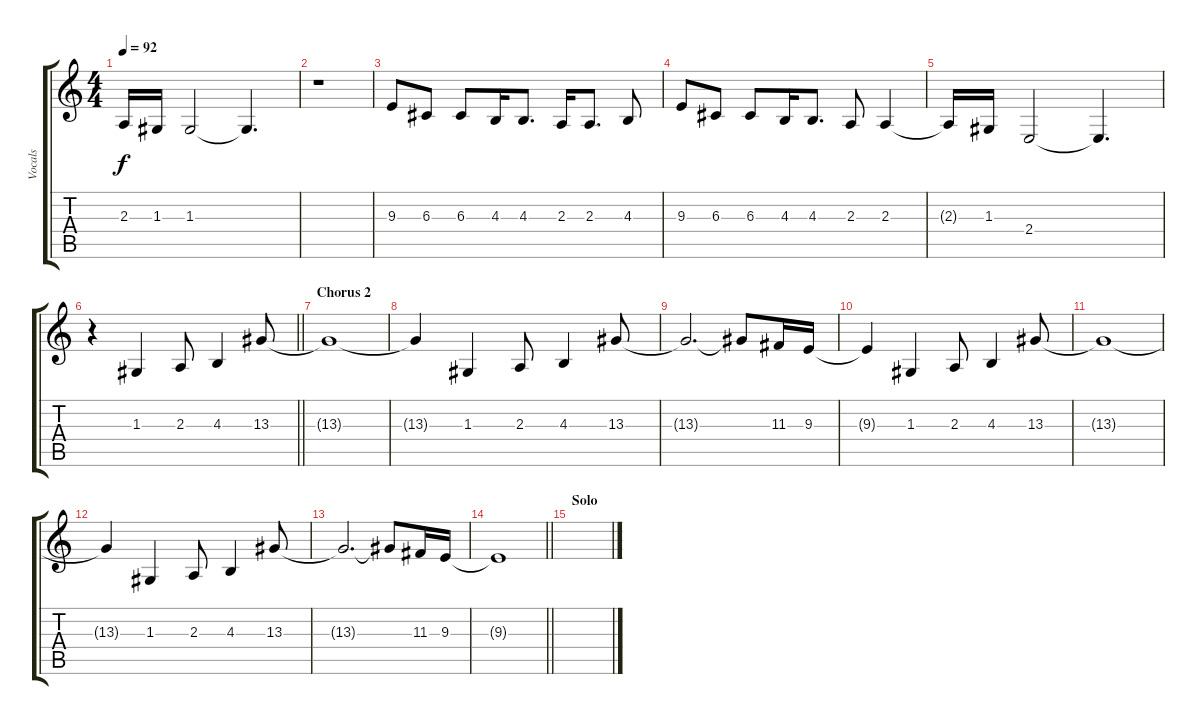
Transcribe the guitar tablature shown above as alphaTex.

\track ("Vocals" "Vocals") {instrument flute}
\staff {score tabs}
\tuning (E4 B3 G3 D3 A2 E2) {hide}
\ts (4 4)
\tempo 92
\clef g2
\ks c
2.3{t}.16{dy f} 1.3.16 1.3.2 1.3{t}.4{d} |
r.1 |
9.3.8 6.3.8 6.3.8 4.3.16 4.3.8{d} 2.3.16 2.3.8{d} 4.3.8 |
9.3.8 6.3.8 6.3.8 4.3.16 4.3.8{d} 2.3.8 2.3.4 |
2.3{t}.16 1.3.16 2.4.2 2.4{t}.4{d} |
\barLineRight lightlight
r.4 1.3.4 2.3.8 4.3.4 13.3.8 |
\section ("" "Chorus 2")
13.3{t}.1 |
13.3{t}.4 1.3.4 2.3.8 4.3.4 13.3.8 |
13.3{t}.2{d} 13.3{t}.8 11.3.16 9.3.16 |
9.3{t}.4 1.3.4 2.3.8 4.3.4 13.3.8 |
13.3{t}.1 |
13.3{t}.4 1.3.4 2.3.8 4.3.4 13.3.8 |
13.3{t}.2{d} 13.3{t}.8 11.3.16 9.3.16 |
\barLineRight lightlight
9.3{t}.1 |
\section ("" "Solo")
